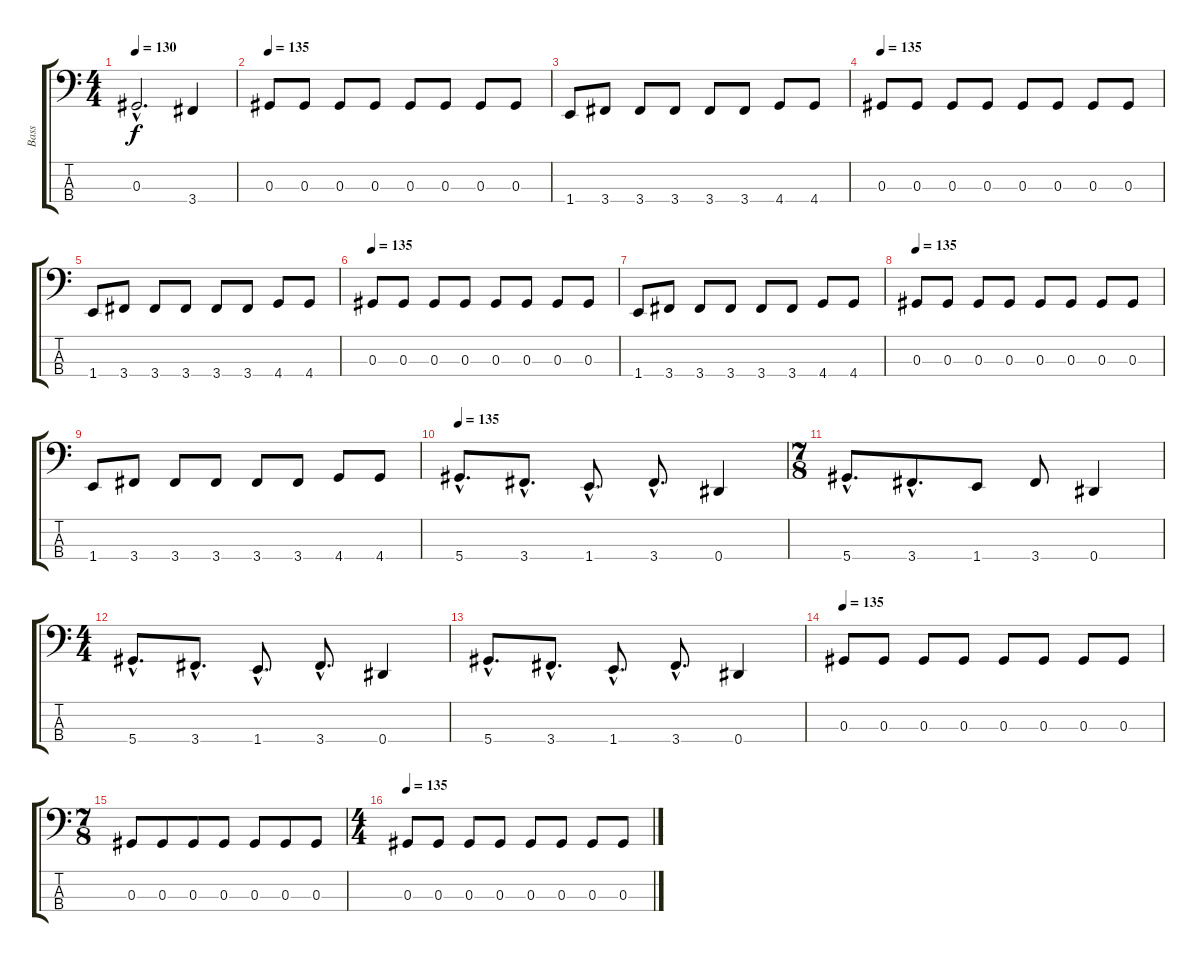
\track ("Bass" "Bass") {instrument electricbassfinger}
\staff {score tabs}
\tuning (Gb2 Db2 Ab1 Eb1) {hide}
\ts (4 4)
\tempo 130
\clef f4
\ks c
0.3{hac}.2{d dy f} 3.4.4 |
\tempo 135
0.3.8 0.3.8 0.3.8 0.3.8 0.3.8 0.3.8 0.3.8 0.3.8 |
1.4.8 3.4.8 3.4.8 3.4.8 3.4.8 3.4.8 4.4.8 4.4.8 |
\tempo 135
0.3.8 0.3.8 0.3.8 0.3.8 0.3.8 0.3.8 0.3.8 0.3.8 |
1.4.8 3.4.8 3.4.8 3.4.8 3.4.8 3.4.8 4.4.8 4.4.8 |
\tempo 135
0.3.8 0.3.8 0.3.8 0.3.8 0.3.8 0.3.8 0.3.8 0.3.8 |
1.4.8 3.4.8 3.4.8 3.4.8 3.4.8 3.4.8 4.4.8 4.4.8 |
\tempo 135
0.3.8 0.3.8 0.3.8 0.3.8 0.3.8 0.3.8 0.3.8 0.3.8 |
1.4.8 3.4.8 3.4.8 3.4.8 3.4.8 3.4.8 4.4.8 4.4.8 |
\tempo 135
5.4{hac}.8{d} 3.4{hac}.8{d} 1.4{hac}.8{d} 3.4{hac}.8{d} 0.4.4 |
\ts (7 8)
5.4{hac}.8{d} 3.4{hac}.8{d} 1.4.8 3.4.8 0.4.4 |
\ts (4 4)
5.4{hac}.8{d} 3.4{hac}.8{d} 1.4{hac}.8{d} 3.4{hac}.8{d} 0.4.4 |
5.4{hac}.8{d} 3.4{hac}.8{d} 1.4{hac}.8{d} 3.4{hac}.8{d} 0.4.4 |
\tempo 135
0.3.8 0.3.8 0.3.8 0.3.8 0.3.8 0.3.8 0.3.8 0.3.8 |
\ts (7 8)
0.3.8 0.3.8 0.3.8 0.3.8 0.3.8 0.3.8 0.3.8 |
\ts (4 4)
\tempo 135
0.3.8 0.3.8 0.3.8 0.3.8 0.3.8 0.3.8 0.3.8 0.3.8
